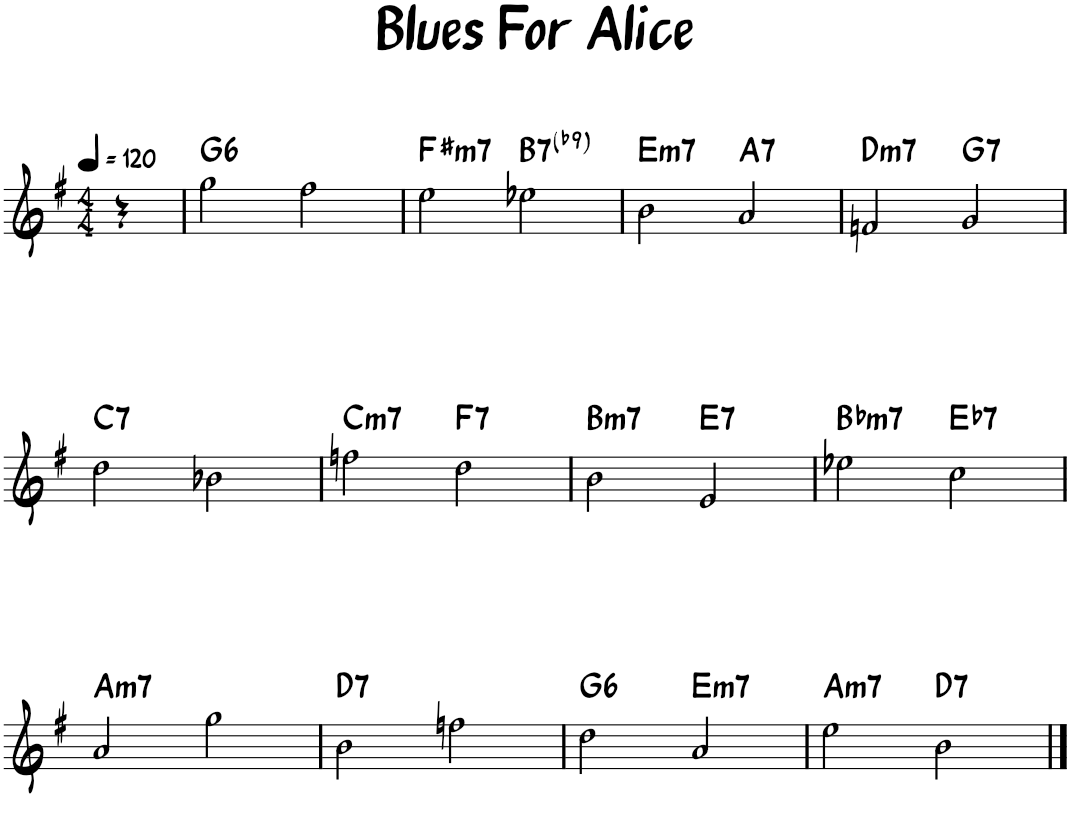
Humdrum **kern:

**kern	**harte
*part1	*part1
*staff1	*
*I"Tenor Saxophone	*
*I'T. Sax.	*
*clefG2	*
*Trd8c14	*
*k[f#]	*
*M4/4	*
*MM120	*
=	=
4r	.
=1	=1
!	!LO:H:kt=6
2gg\	G:maj6
2ff#\	.
=2	=2
!	!LO:H:kt=m7
2ee\	F#:min7
!	!LO:H:kt=7
2ee-X\	B:7(b9)
=3	=3
!	!LO:H:kt=m7
2b\	E:min7
!	!LO:H:kt=7
2a/	A:7
=4	=4
!	!LO:H:kt=m7
2fn/	D:min7
!	!LO:H:kt=7
2g/	G:7
!!LO:LB:g=z
=5	=5
!	!LO:H:kt=7
2dd\	C:7
2b-X\	.
=6	=6
!	!LO:H:kt=m7
2ffn\	C:min7
!	!LO:H:kt=7
2dd\	F:7
=7	=7
!	!LO:H:kt=m7
2b\	B:min7
!	!LO:H:kt=7
2e/	E:7
=8	=8
!	!LO:H:kt=m7
2ee-X\	Bb:min7
!	!LO:H:kt=7
2cc\	Eb:7
!!LO:LB:g=z
=9	=9
!	!LO:H:kt=m7
2a/	A:min7
2gg\	.
=10	=10
!	!LO:H:kt=7
2b\	D:7
2ffn\	.
=11	=11
!	!LO:H:kt=6
2dd\	G:maj6
!	!LO:H:kt=m7
2a/	E:min7
=12	=12
!	!LO:H:kt=m7
2ee\	A:min7
!	!LO:H:kt=7
2b\	D:7
==	==
*-	*-
